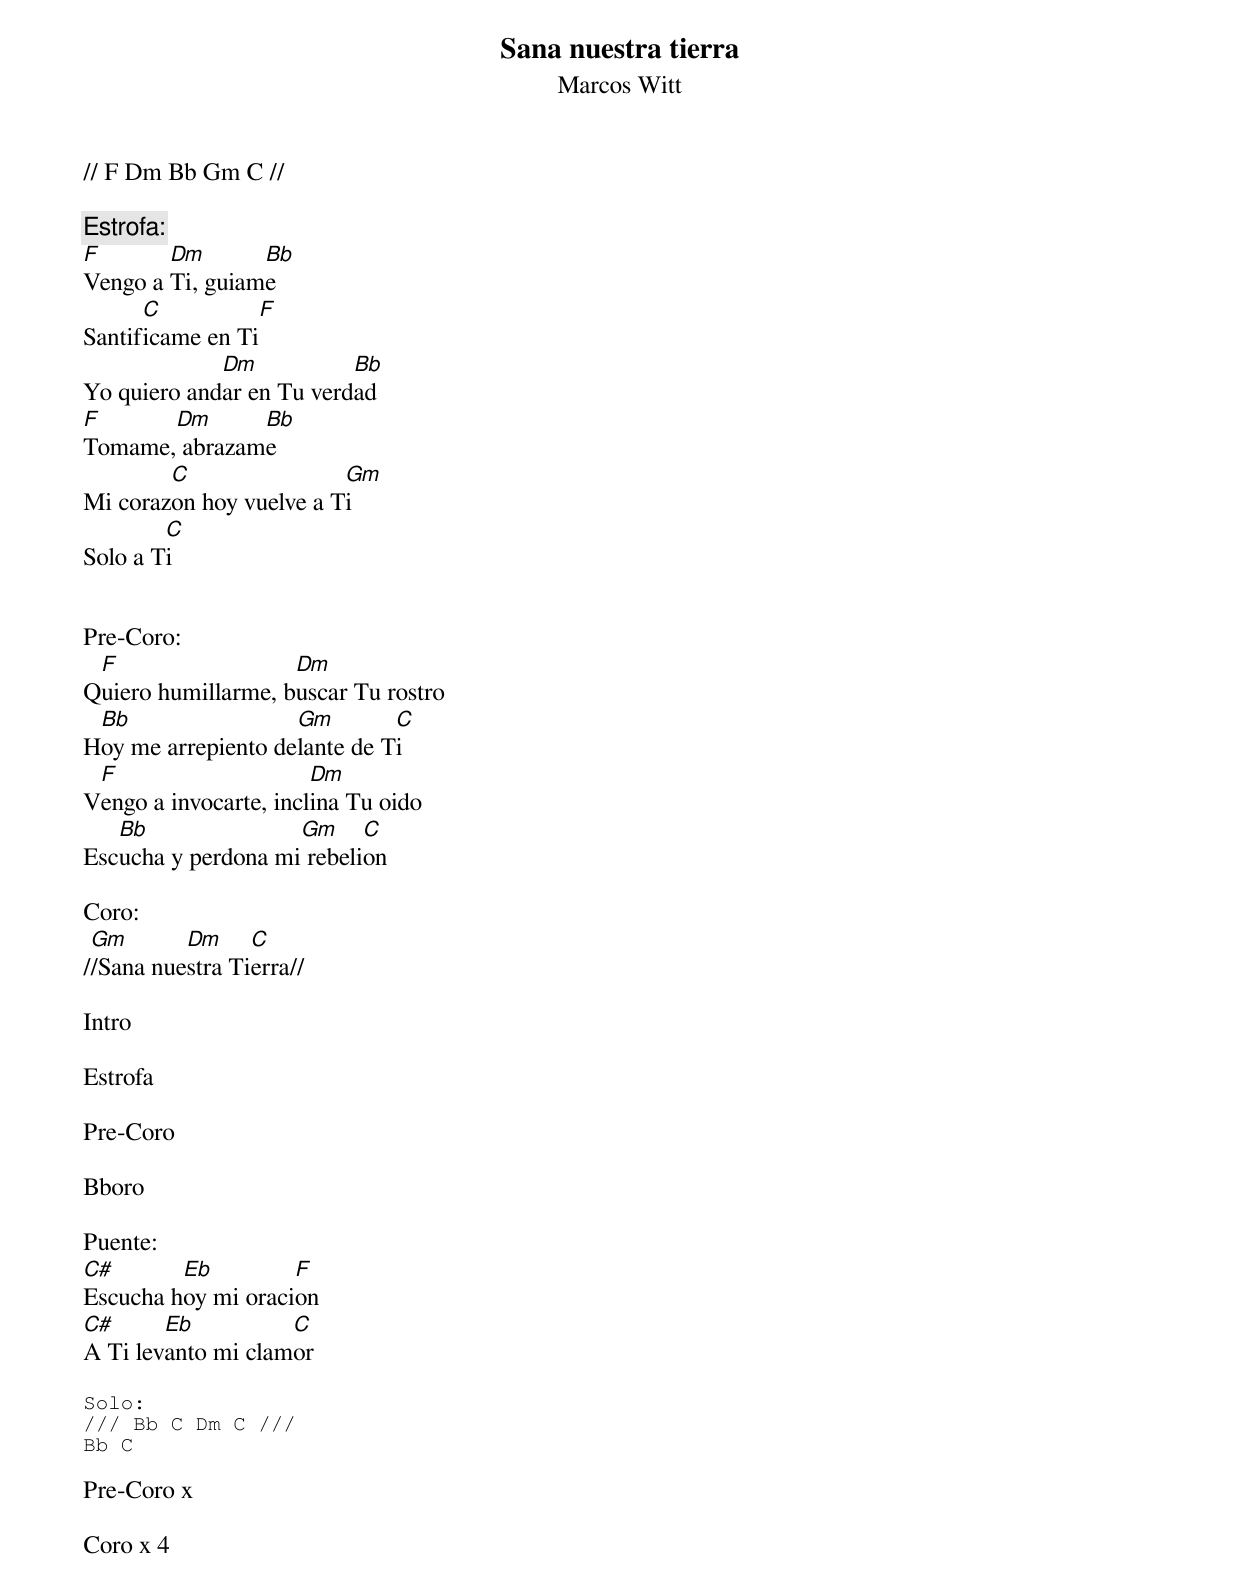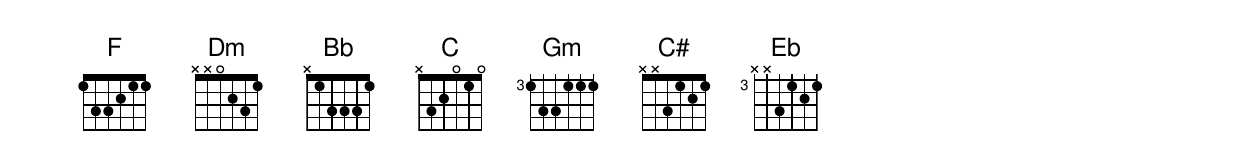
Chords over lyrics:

Sana nuestra tierra
Marcos Witt

// F Dm Bb Gm C //

Estrofa:
F       Dm       Bb
Vengo a Ti, guiame
      C           F
Santificame en Ti
             Dm           Bb
Yo quiero andar en Tu verdad
F      Dm      Bb
Tomame, abrazame
        C                Gm
Mi corazon hoy vuelve a Ti
        C
Solo a Ti


Pre-Coro:
 F                  Dm
Quiero humillarme, buscar Tu rostro
 Bb                 Gm        C
Hoy me arrepiento delante de Ti
 F                     Dm
Vengo a invocarte, inclina Tu oido
   Bb               Gm     C
Escucha y perdona mi rebelion

Coro:
 Gm       Dm     C
//Sana nuestra Tierra//

Intro

Estrofa

Pre-Coro

Bboro

Puente:
C#       Eb         F
Escucha hoy mi oracion
C#      Eb          C
A Ti levanto mi clamor

Solo:
/// Bb C Dm C ///
Bb C

Pre-Coro x

Coro x 4
